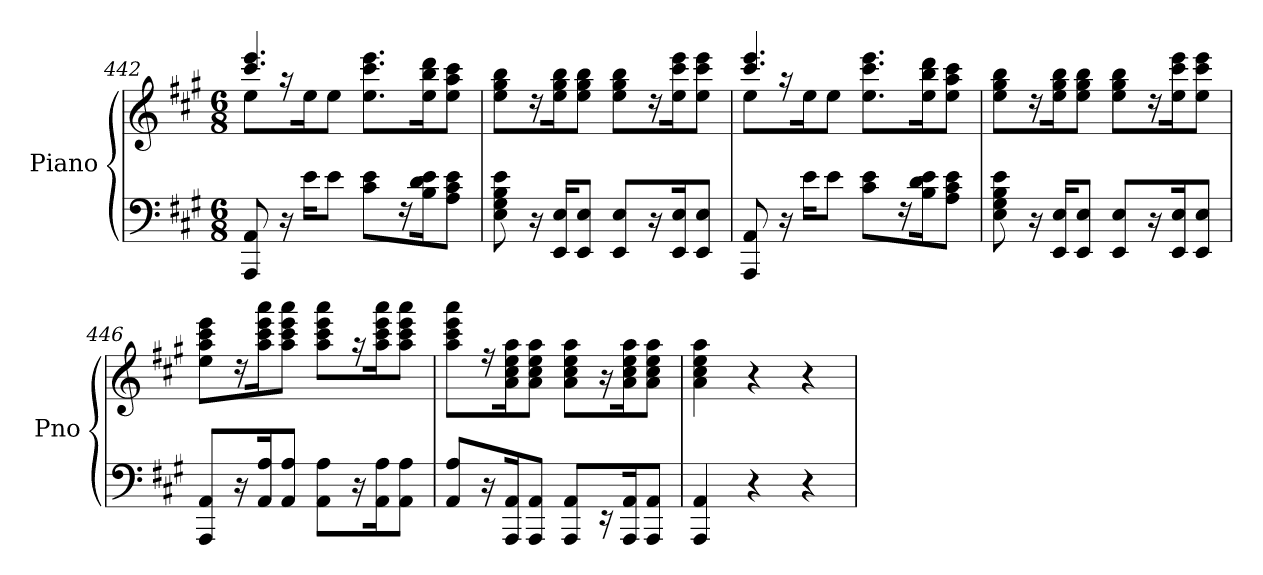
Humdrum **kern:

**kern	**kern
*part1	*part1
*staff2	*staff1
*I"Piano	*
*I'Pno	*
*clefF4	*clefG2
*k[f#c#g#]	*k[f#c#g#]
*M6/8	*M6/8
=442	=442
*	*^
8AAA/ 8AA/	4.ccc#/ 4.eee/	8ee\L
16r	.	16raa
16e\KL	.	16ee\K
8e\J	.	8ee\J
8c#\ 8e\L	8.ee\ 8.ccc#\ 8.eee\L	4.ryy
16rF	.	.
16B\ 16d\ 16e\K	16ee\ 16bb\ 16ddd\K	.
8A\ 8c#\ 8e\J	8ee\ 8aa\ 8ccc#\J	.
*	*v	*v
=443	=443
8E\ 8G#\ 8B\ 8e\	8ee\ 8gg#\ 8bb\L
16r	16rdd
16EE/ 16E/KL	16ee\ 16gg#\ 16bb\K
8EE/ 8E/J	8ee\ 8gg#\ 8bb\J
8EE/ 8E/L	8ee\ 8gg#\ 8bb\L
16r	16rdd
16EE/ 16E/K	16ee\ 16ccc#\ 16eee\K
8EE/ 8E/J	8ee\ 8ccc#\ 8eee\J
=444	=444
*	*^
8AAA/ 8AA/	4.ccc#/ 4.eee/	8ee\L
16r	.	16raa
16e\KL	.	16ee\K
8e\J	.	8ee\J
8c#\ 8e\L	8.ee\ 8.ccc#\ 8.eee\L	4.ryy
16rF	.	.
16B\ 16d\ 16e\K	16ee\ 16bb\ 16ddd\K	.
8A\ 8c#\ 8e\J	8ee\ 8aa\ 8ccc#\J	.
*	*v	*v
=445	=445
8E\ 8G#\ 8B\ 8e\	8ee\ 8gg#\ 8bb\L
16r	16rdd
16EE/ 16E/KL	16ee\ 16gg#\ 16bb\K
8EE/ 8E/J	8ee\ 8gg#\ 8bb\J
8EE/ 8E/L	8ee\ 8gg#\ 8bb\L
16r	16rdd
16EE/ 16E/K	16ee\ 16ccc#\ 16eee\K
8EE/ 8E/J	8ee\ 8ccc#\ 8eee\J
!!LO:LB:g=z
=446	=446
8AAA/ 8AA/L	8ee\ 8aa\ 8ccc#\ 8eee\L
16r	16rdd
16AA/ 16A/K	16aa\ 16ccc#\ 16eee\ 16aaa\K
8AA/ 8A/J	8aa\ 8ccc#\ 8eee\ 8aaa\J
8AA\ 8A\L	8aa\ 8ccc#\ 8eee\ 8aaa\L
16r	16raa
16AA\ 16A\K	16aa\ 16ccc#\ 16eee\ 16aaa\K
8AA\ 8A\J	8aa\ 8ccc#\ 8eee\ 8aaa\J
=447	=447
8AA/ 8A/L	8aa\ 8ccc#\ 8eee\ 8aaa\L
16r	16r
16AAA/ 16AA/K	16a\ 16cc#\ 16ee\ 16aa\K
8AAA/ 8AA/J	8a\ 8cc#\ 8ee\ 8aa\J
8AAA/ 8AA/L	8a\ 8cc#\ 8ee\ 8aa\L
16r	16r
16AAA/ 16AA/K	16a\ 16cc#\ 16ee\ 16aa\K
8AAA/ 8AA/J	8a\ 8cc#\ 8ee\ 8aa\J
=448	=448
4AAA/ 4AA/	4a\ 4cc#\ 4ee\ 4aa\
4r	4r
4r	4r
=	=
*-	*-
